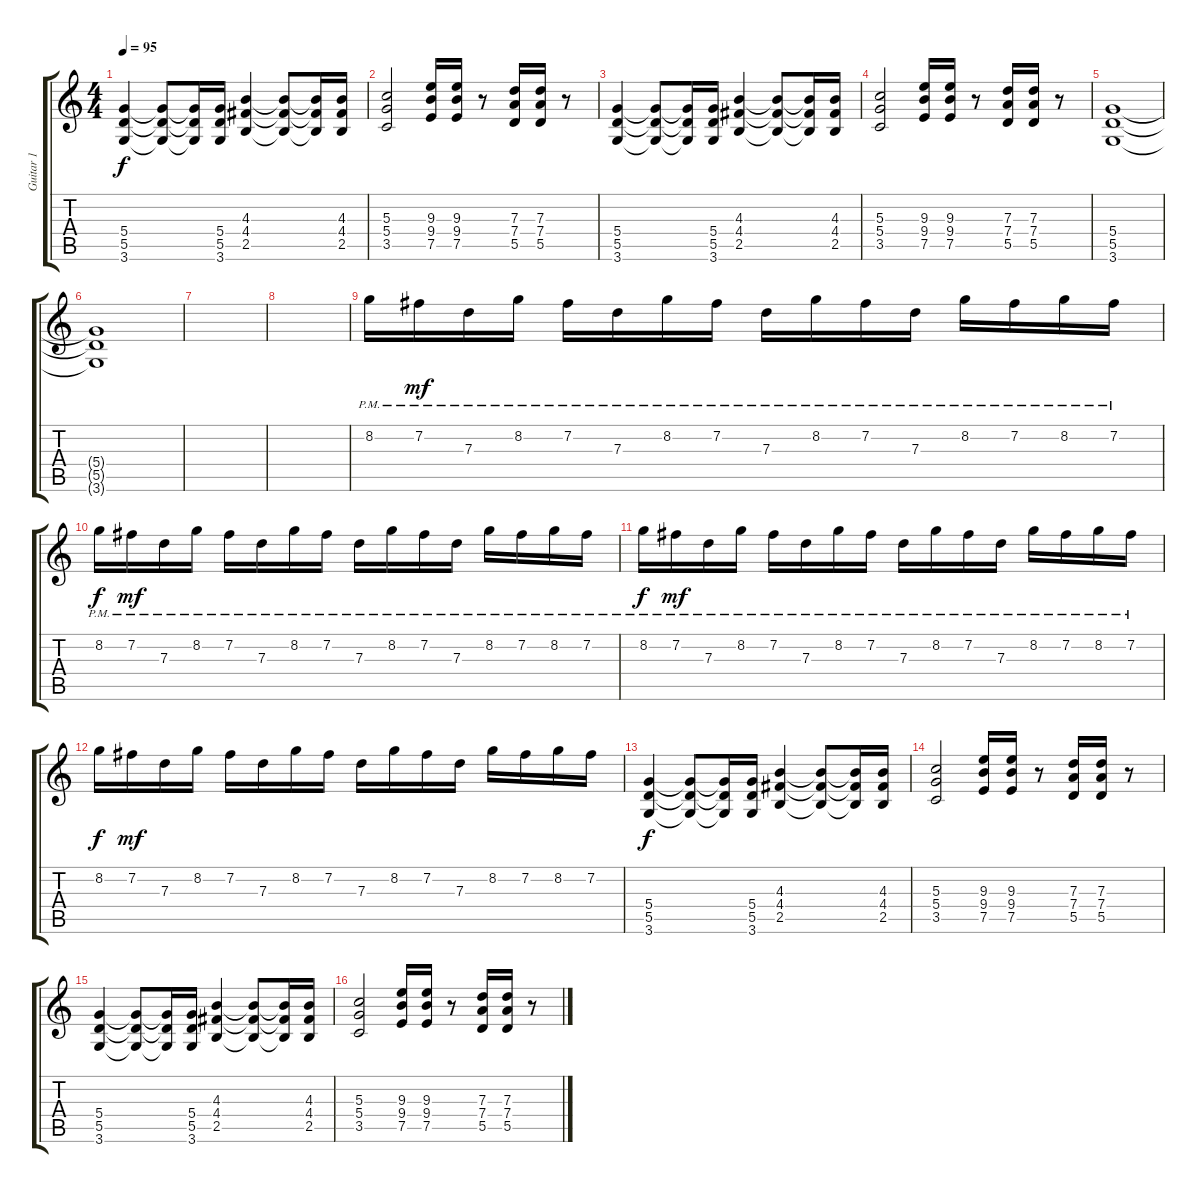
\track ("Guitar 1" "Guitar 1") {instrument overdrivenguitar}
\staff {score tabs}
\tuning (E4 B3 G3 D3 A2 E2) {hide}
\ts (4 4)
\tempo 95
\clef g2
\ks c
(5.4 5.5 3.6).4{dy f} (5.4{t} 5.5{t} 3.6{t}).8 (5.4{t} 5.5{t} 3.6{t}).16 (5.4 5.5 3.6).16 (4.3 4.4 2.5).4 (4.3{t} 4.4{t} 2.5{t}).8 (4.3{t} 4.4{t} 2.5{t}).16 (4.3 4.4 2.5).16 |
(5.3 5.4 3.5).2 (9.3 9.4 7.5).16 (9.3 9.4 7.5).16 r.8 (7.3 7.4 5.5).16 (7.3 7.4 5.5).16 r.8 |
(5.4 5.5 3.6).4 (5.4{t} 5.5{t} 3.6{t}).8 (5.4{t} 5.5{t} 3.6{t}).16 (5.4 5.5 3.6).16 (4.3 4.4 2.5).4 (4.3{t} 4.4{t} 2.5{t}).8 (4.3{t} 4.4{t} 2.5{t}).16 (4.3 4.4 2.5).16 |
(5.3 5.4 3.5).2 (9.3 9.4 7.5).16 (9.3 9.4 7.5).16 r.8 (7.3 7.4 5.5).16 (7.3 7.4 5.5).16 r.8 |
(5.4 5.5 3.6).1 |
(5.4{t} 5.5{t} 3.6{t}).1 |
|
|
8.2{pm}.16 7.2{pm}.16{dy mf} 7.3{pm}.16 8.2{pm}.16 7.2{pm}.16 7.3{pm}.16 8.2{pm}.16 7.2{pm}.16 7.3{pm}.16 8.2{pm}.16 7.2{pm}.16 7.3{pm}.16 8.2{pm}.16 7.2{pm}.16 8.2{pm}.16 7.2{pm}.16 |
8.2{pm}.16{dy f} 7.2{pm}.16{dy mf} 7.3{pm}.16 8.2{pm}.16 7.2{pm}.16 7.3{pm}.16 8.2{pm}.16 7.2{pm}.16 7.3{pm}.16 8.2{pm}.16 7.2{pm}.16 7.3{pm}.16 8.2{pm}.16 7.2{pm}.16 8.2{pm}.16 7.2{pm}.16 |
8.2{pm}.16{dy f} 7.2{pm}.16{dy mf} 7.3{pm}.16 8.2{pm}.16 7.2{pm}.16 7.3{pm}.16 8.2{pm}.16 7.2{pm}.16 7.3{pm}.16 8.2{pm}.16 7.2{pm}.16 7.3{pm}.16 8.2{pm}.16 7.2{pm}.16 8.2{pm}.16 7.2{pm}.16 |
8.2.16{dy f} 7.2.16{dy mf} 7.3.16 8.2.16 7.2.16 7.3.16 8.2.16 7.2.16 7.3.16 8.2.16 7.2.16 7.3.16 8.2.16 7.2.16 8.2.16 7.2.16 |
(5.4 5.5 3.6).4{dy f} (5.4{t} 5.5{t} 3.6{t}).8 (5.4{t} 5.5{t} 3.6{t}).16 (5.4 5.5 3.6).16 (4.3 4.4 2.5).4 (4.3{t} 4.4{t} 2.5{t}).8 (4.3{t} 4.4{t} 2.5{t}).16 (4.3 4.4 2.5).16 |
(5.3 5.4 3.5).2 (9.3 9.4 7.5).16 (9.3 9.4 7.5).16 r.8 (7.3 7.4 5.5).16 (7.3 7.4 5.5).16 r.8 |
(5.4 5.5 3.6).4 (5.4{t} 5.5{t} 3.6{t}).8 (5.4{t} 5.5{t} 3.6{t}).16 (5.4 5.5 3.6).16 (4.3 4.4 2.5).4 (4.3{t} 4.4{t} 2.5{t}).8 (4.3{t} 4.4{t} 2.5{t}).16 (4.3 4.4 2.5).16 |
(5.3 5.4 3.5).2 (9.3 9.4 7.5).16 (9.3 9.4 7.5).16 r.8 (7.3 7.4 5.5).16 (7.3 7.4 5.5).16 r.8
